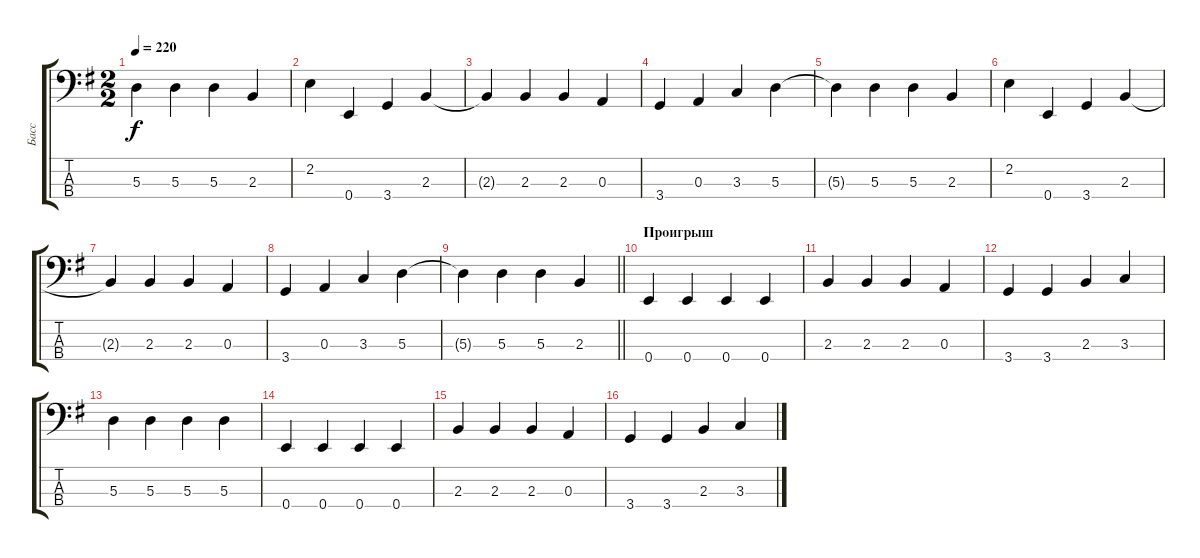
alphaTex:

\track ("Басс" "Басс") {instrument electricbassfinger}
\staff {score tabs}
\tuning (G2 D2 A1 E1) {hide}
\ts (2 2)
\tempo 220
\clef f4
\ks eminor
5.3{t}.4{dy f} 5.3.4 5.3.4 2.3.4 |
2.2.4 0.4.4 3.4.4 2.3.4 |
2.3{t}.4 2.3.4 2.3.4 0.3.4 |
3.4.4 0.3.4 3.3.4 5.3.4 |
5.3{t}.4 5.3.4 5.3.4 2.3.4 |
2.2.4 0.4.4 3.4.4 2.3.4 |
2.3{t}.4 2.3.4 2.3.4 0.3.4 |
3.4.4 0.3.4 3.3.4 5.3.4 |
\barLineRight lightlight
5.3{t}.4 5.3.4 5.3.4 2.3.4 |
\section ("" "Проигрыш")
0.4.4 0.4.4 0.4.4 0.4.4 |
2.3.4 2.3.4 2.3.4 0.3.4 |
3.4.4 3.4.4 2.3.4 3.3.4 |
5.3.4 5.3.4 5.3.4 5.3.4 |
0.4.4 0.4.4 0.4.4 0.4.4 |
2.3.4 2.3.4 2.3.4 0.3.4 |
3.4.4 3.4.4 2.3.4 3.3.4
